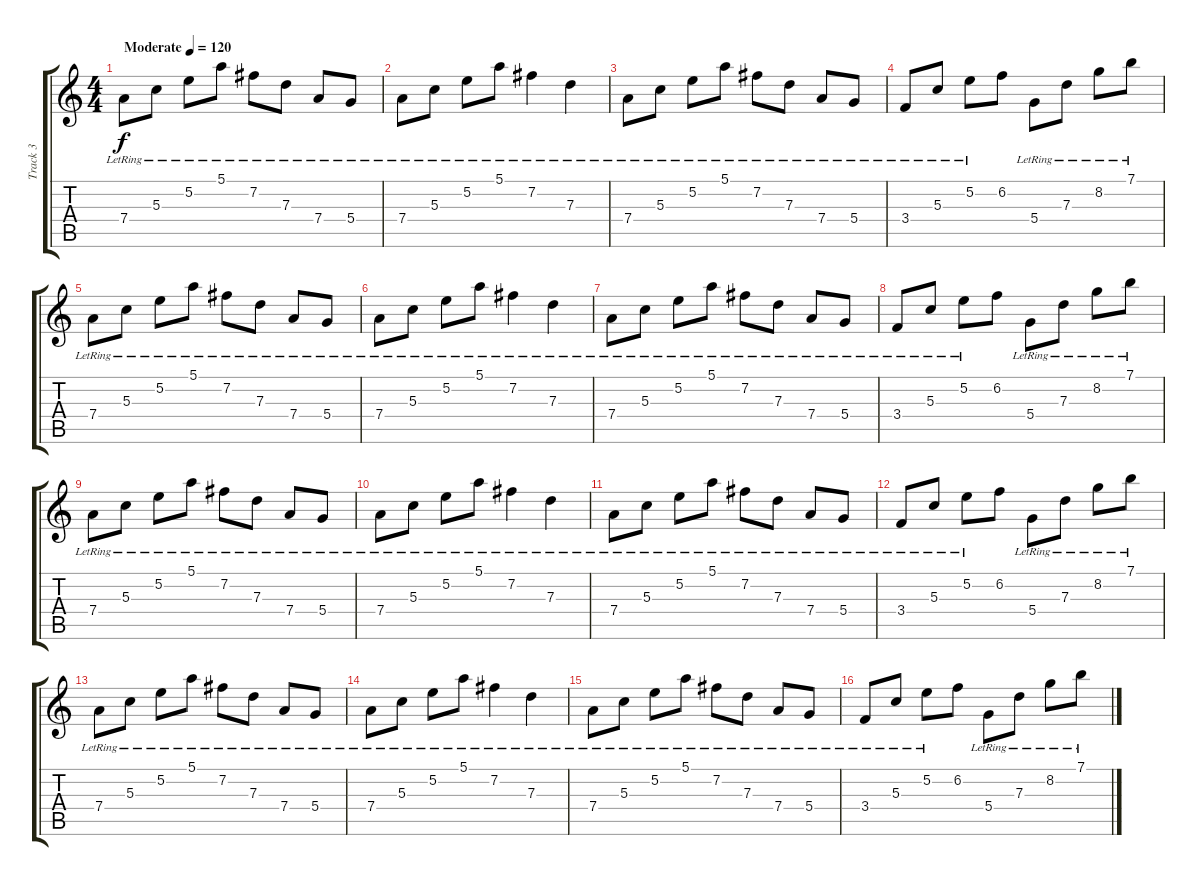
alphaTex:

\track ("Track 3" "Track 3") {instrument electricguitarclean}
\staff {score tabs}
\tuning (E4 B3 G3 D3 A2 E2) {hide}
\ts (4 4)
\tempo (120 "Moderate")
\clef g2
\ks c
7.4{lr}.8{dy f instrument electricguitarclean} 5.3{lr}.8 5.2{lr}.8 5.1{lr}.8 7.2{lr}.8 7.3{lr}.8 7.4{lr}.8 5.4{lr}.8 |
7.4{lr}.8 5.3{lr}.8 5.2{lr}.8 5.1{lr}.8 7.2{lr}.4 7.3{lr}.4 |
7.4{lr}.8 5.3{lr}.8 5.2{lr}.8 5.1{lr}.8 7.2{lr}.8 7.3{lr}.8 7.4{lr}.8 5.4{lr}.8 |
3.4{lr}.8 5.3{lr}.8 5.2{lr}.8 6.2.8 5.4{lr}.8 7.3{lr}.8 8.2{lr}.8 7.1{lr}.8 |
7.4{lr}.8 5.3{lr}.8 5.2{lr}.8 5.1{lr}.8 7.2{lr}.8 7.3{lr}.8 7.4{lr}.8 5.4{lr}.8 |
7.4{lr}.8 5.3{lr}.8 5.2{lr}.8 5.1{lr}.8 7.2{lr}.4 7.3{lr}.4 |
7.4{lr}.8 5.3{lr}.8 5.2{lr}.8 5.1{lr}.8 7.2{lr}.8 7.3{lr}.8 7.4{lr}.8 5.4{lr}.8 |
3.4{lr}.8 5.3{lr}.8 5.2{lr}.8 6.2.8 5.4{lr}.8 7.3{lr}.8 8.2{lr}.8 7.1{lr}.8 |
7.4{lr}.8 5.3{lr}.8 5.2{lr}.8 5.1{lr}.8 7.2{lr}.8 7.3{lr}.8 7.4{lr}.8 5.4{lr}.8 |
7.4{lr}.8 5.3{lr}.8 5.2{lr}.8 5.1{lr}.8 7.2{lr}.4 7.3{lr}.4 |
7.4{lr}.8 5.3{lr}.8 5.2{lr}.8 5.1{lr}.8 7.2{lr}.8 7.3{lr}.8 7.4{lr}.8 5.4{lr}.8 |
3.4{lr}.8 5.3{lr}.8 5.2{lr}.8 6.2.8 5.4{lr}.8 7.3{lr}.8 8.2{lr}.8 7.1{lr}.8 |
7.4{lr}.8 5.3{lr}.8 5.2{lr}.8 5.1{lr}.8 7.2{lr}.8 7.3{lr}.8 7.4{lr}.8 5.4{lr}.8 |
7.4{lr}.8 5.3{lr}.8 5.2{lr}.8 5.1{lr}.8 7.2{lr}.4 7.3{lr}.4 |
7.4{lr}.8 5.3{lr}.8 5.2{lr}.8 5.1{lr}.8 7.2{lr}.8 7.3{lr}.8 7.4{lr}.8 5.4{lr}.8 |
3.4{lr}.8 5.3{lr}.8 5.2{lr}.8 6.2.8 5.4{lr}.8 7.3{lr}.8 8.2{lr}.8 7.1{lr}.8
